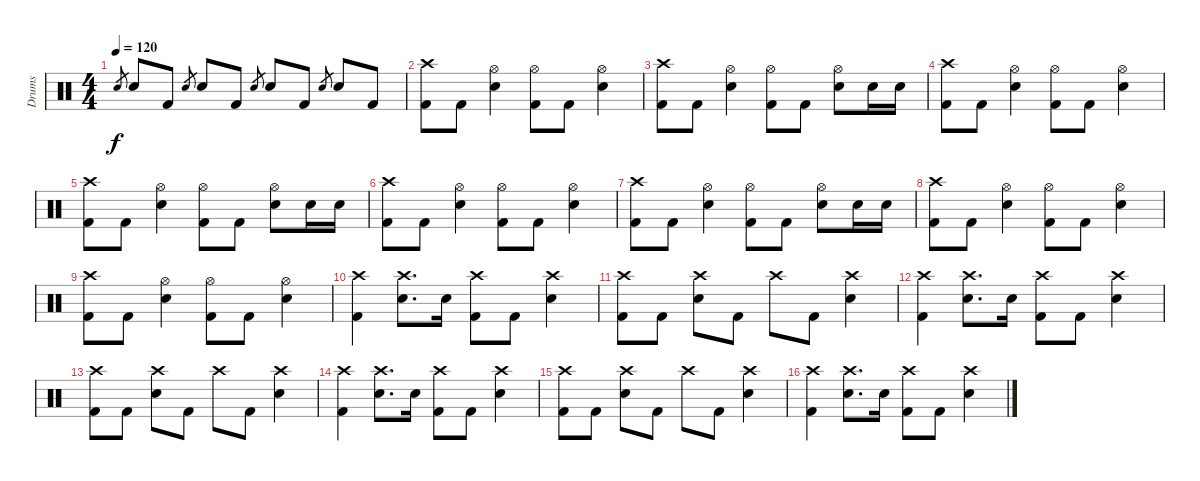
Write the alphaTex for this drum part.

\track ("Drums" "Drums") {instrument percussion}
\staff {score}
\articulation defaults
\ts (4 4)
\tempo 120
\clef neutral
\ks c "Snare (hit) 2".8{gr dy f} "Snare (hit) 2".8 "Kick (hit) 2".8 "Snare (hit) 2".8{gr} "Snare (hit) 2".8 "Kick (hit) 2".8 "Snare (hit) 2".8{gr} "Snare (hit) 2".8 "Kick (hit) 2".8 "Snare (hit) 2".8{gr} "Snare (hit) 2".8 "Kick (hit) 2".8
|
("Crash high (hit)" "Kick (hit) 2").8 "Kick (hit) 2".8 ("Hi-Hat (open)" "Snare (hit) 2").4 ("Hi-Hat (open)" "Kick (hit) 2").8 "Kick (hit) 2".8 ("Hi-Hat (open)" "Snare (hit) 2").4 |
("Crash high (hit)" "Kick (hit) 2").8 "Kick (hit) 2".8 ("Hi-Hat (open)" "Snare (hit) 2").4 ("Hi-Hat (open)" "Kick (hit) 2").8 "Kick (hit) 2".8 ("Hi-Hat (open)" "Snare (hit) 2").8 "Snare (hit) 2".16 "Snare (hit) 2".16 |
("Crash high (hit)" "Kick (hit) 2").8 "Kick (hit) 2".8 ("Hi-Hat (open)" "Snare (hit) 2").4 ("Hi-Hat (open)" "Kick (hit) 2").8 "Kick (hit) 2".8 ("Hi-Hat (open)" "Snare (hit) 2").4 |
("Crash high (hit)" "Kick (hit) 2").8 "Kick (hit) 2".8 ("Hi-Hat (open)" "Snare (hit) 2").4 ("Hi-Hat (open)" "Kick (hit) 2").8 "Kick (hit) 2".8 ("Hi-Hat (open)" "Snare (hit) 2").8 "Snare (hit) 2".16 "Snare (hit) 2".16 |
("Crash high (hit)" "Kick (hit) 2").8 "Kick (hit) 2".8 ("Hi-Hat (open)" "Snare (hit) 2").4 ("Hi-Hat (open)" "Kick (hit) 2").8 "Kick (hit) 2".8 ("Hi-Hat (open)" "Snare (hit) 2").4 |
("Crash high (hit)" "Kick (hit) 2").8 "Kick (hit) 2".8 ("Hi-Hat (open)" "Snare (hit) 2").4 ("Hi-Hat (open)" "Kick (hit) 2").8 "Kick (hit) 2".8 ("Hi-Hat (open)" "Snare (hit) 2").8 "Snare (hit) 2".16 "Snare (hit) 2".16 |
("Crash high (hit)" "Kick (hit) 2").8 "Kick (hit) 2".8 ("Hi-Hat (open)" "Snare (hit) 2").4 ("Hi-Hat (open)" "Kick (hit) 2").8 "Kick (hit) 2".8 ("Hi-Hat (open)" "Snare (hit) 2").4 |
("Crash high (hit)" "Kick (hit) 2").8 "Kick (hit) 2".8 ("Hi-Hat (open)" "Snare (hit) 2").4 ("Hi-Hat (open)" "Kick (hit) 2").8 "Kick (hit) 2".8 ("Hi-Hat (open)" "Snare (hit) 2").4 |
("Crash high (hit)" "Kick (hit) 2").4 ("Crash high (hit)" "Snare (hit) 2").8{d} "Snare (hit) 2".16 ("Crash high (hit)" "Kick (hit) 2").8 "Kick (hit) 2".8 ("Crash high (hit)" "Snare (hit) 2").4 |
("Crash high (hit)" "Kick (hit) 2").8 "Kick (hit) 2".8 ("Crash high (hit)" "Snare (hit) 2").8 "Kick (hit) 2".8 "Crash high (hit)".8 "Kick (hit) 2".8 ("Crash high (hit)" "Snare (hit) 2").4 |
("Crash high (hit)" "Kick (hit) 2").4 ("Crash high (hit)" "Snare (hit) 2").8{d} "Snare (hit) 2".16 ("Crash high (hit)" "Kick (hit) 2").8 "Kick (hit) 2".8 ("Crash high (hit)" "Snare (hit) 2").4 |
("Crash high (hit)" "Kick (hit) 2").8 "Kick (hit) 2".8 ("Crash high (hit)" "Snare (hit) 2").8 "Kick (hit) 2".8 "Crash high (hit)".8 "Kick (hit) 2".8 ("Crash high (hit)" "Snare (hit) 2").4 |
("Crash high (hit)" "Kick (hit) 2").4 ("Crash high (hit)" "Snare (hit) 2").8{d} "Snare (hit) 2".16 ("Crash high (hit)" "Kick (hit) 2").8 "Kick (hit) 2".8 ("Crash high (hit)" "Snare (hit) 2").4 |
("Crash high (hit)" "Kick (hit) 2").8 "Kick (hit) 2".8 ("Crash high (hit)" "Snare (hit) 2").8 "Kick (hit) 2".8 "Crash high (hit)".8 "Kick (hit) 2".8 ("Crash high (hit)" "Snare (hit) 2").4 |
("Crash high (hit)" "Kick (hit) 2").4 ("Crash high (hit)" "Snare (hit) 2").8{d} "Snare (hit) 2".16 ("Crash high (hit)" "Kick (hit) 2").8 "Kick (hit) 2".8 ("Crash high (hit)" "Snare (hit) 2").4
